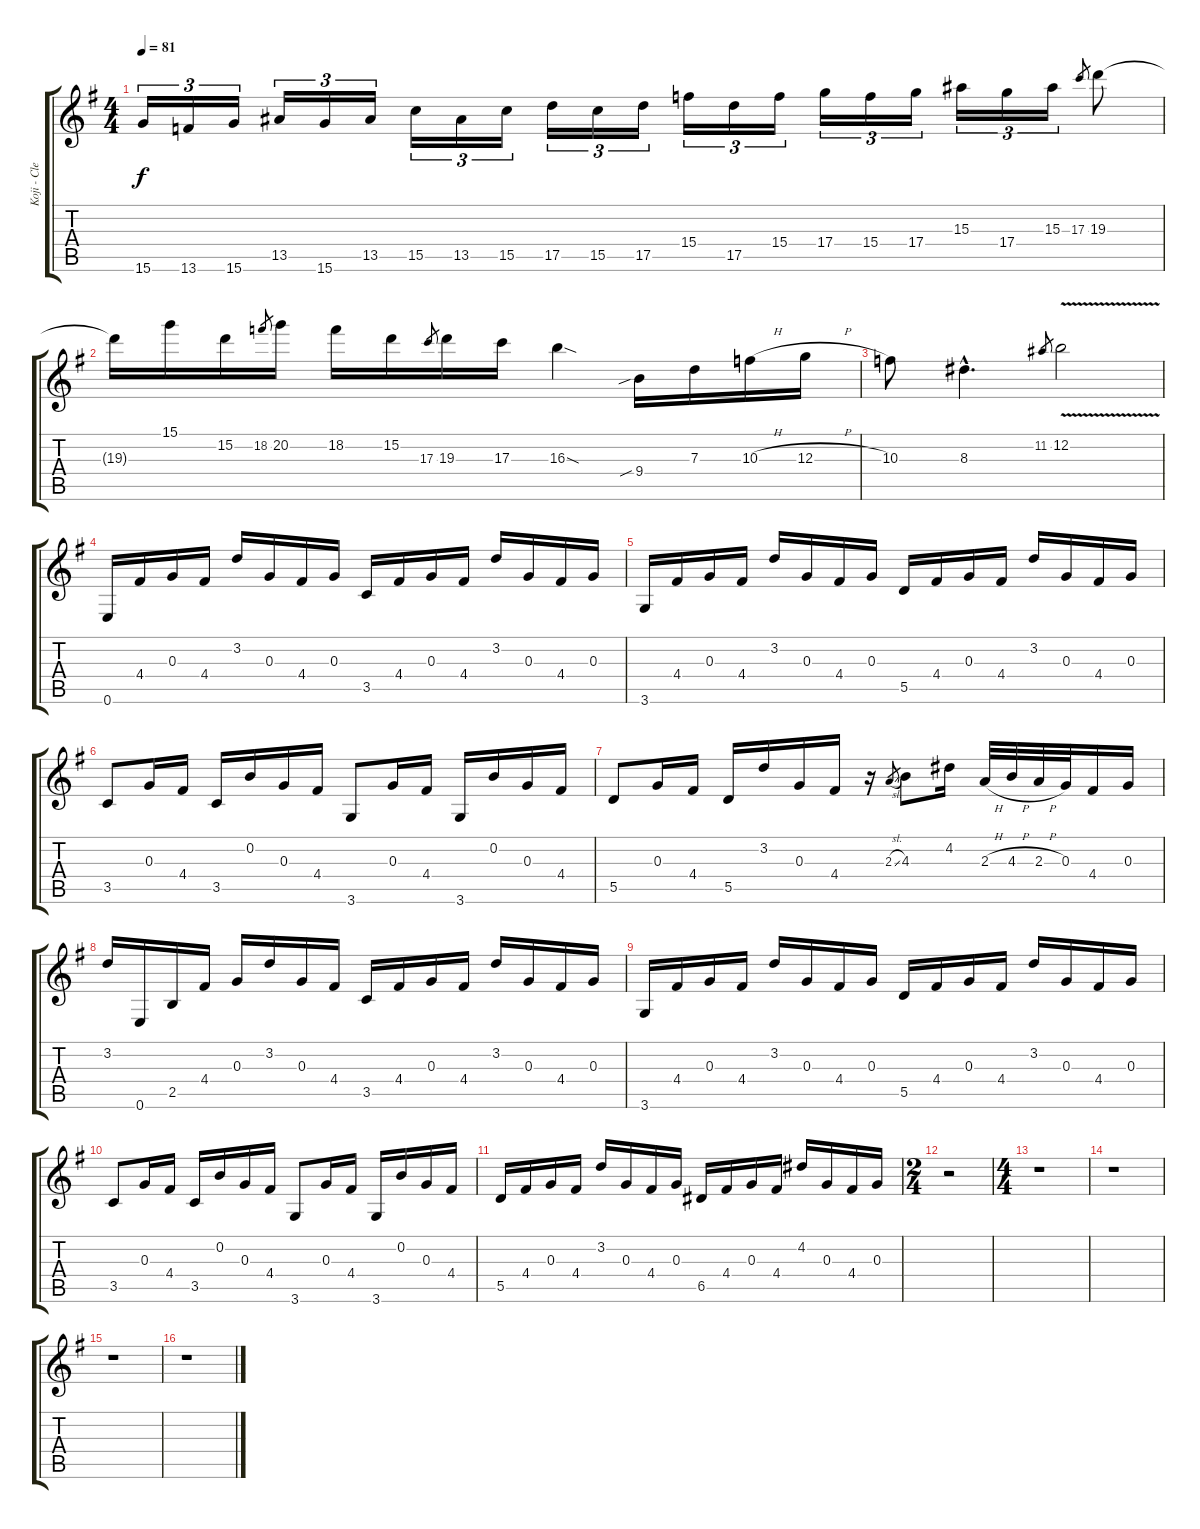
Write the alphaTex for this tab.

\track ("Koji - Clean Guitar/Solo" "Koji - Cle") {instrument electricguitarclean}
\staff {score tabs}
\tuning (E4 B3 G3 D3 A2 E2) {hide}
\ts (4 4)
\tempo 81
\clef g2
\ks g
15.6.16{tu (3 2) dy f} 13.6.16{tu (3 2)} 15.6.16{tu (3 2)} 13.5.16{tu (3 2)} 15.6.16{tu (3 2)} 13.5.16{tu (3 2)} 15.5.16{tu (3 2)} 13.5.16{tu (3 2)} 15.5.16{tu (3 2)} 17.5.16{tu (3 2)} 15.5.16{tu (3 2)} 17.5.16{tu (3 2)} 15.4.16{tu (3 2)} 17.5.16{tu (3 2)} 15.4.16{tu (3 2)} 17.4.16{tu (3 2)} 15.4.16{tu (3 2)} 17.4.16{tu (3 2)} 15.3.16{tu (3 2)} 17.4.16{tu (3 2)} 15.3.16{tu (3 2)} 17.3.8{gr} 19.3.8 |
19.3{t}.16 15.1.16 15.2.16 18.2.8{gr} 20.2.16 18.2.16 15.2.16 17.3.8{gr} 19.3.16 17.3.16 16.3{sod}.4 9.4{sib}.16 7.3.16 10.3{h}.16 12.3{h}.16 |
10.3.8 8.3{hac}.4{d} 11.2.8{gr} 12.2{v}.2 |
0.6.16{instrument electricguitarclean} 4.4.16 0.3.16 4.4.16 3.2.16 0.3.16 4.4.16 0.3.16 3.5.16 4.4.16 0.3.16 4.4.16 3.2.16 0.3.16 4.4.16 0.3.16 |
3.6.16 4.4.16 0.3.16 4.4.16 3.2.16 0.3.16 4.4.16 0.3.16 5.5.16 4.4.16 0.3.16 4.4.16 3.2.16 0.3.16 4.4.16 0.3.16 |
3.5.8 0.3.16 4.4.16 3.5.16 0.2.16 0.3.16 4.4.16 3.6.8 0.3.16 4.4.16 3.6.16 0.2.16 0.3.16 4.4.16 |
5.5.8 0.3.16 4.4.16 5.5.16 3.2.16 0.3.16 4.4.16 r.16 2.3{sl}.8{gr} 4.3.8 4.2.16 2.3{h}.32 4.3{h}.32 2.3{h}.32 0.3.32 4.4.16 0.3.16 |
3.2.16 0.6.16 2.5.16 4.4.16 0.3.16 3.2.16 0.3.16 4.4.16 3.5.16 4.4.16 0.3.16 4.4.16 3.2.16 0.3.16 4.4.16 0.3.16 |
3.6.16 4.4.16 0.3.16 4.4.16 3.2.16 0.3.16 4.4.16 0.3.16 5.5.16 4.4.16 0.3.16 4.4.16 3.2.16 0.3.16 4.4.16 0.3.16 |
3.5.8 0.3.16 4.4.16 3.5.16 0.2.16 0.3.16 4.4.16 3.6.8 0.3.16 4.4.16 3.6.16 0.2.16 0.3.16 4.4.16 |
5.5.16 4.4.16 0.3.16 4.4.16 3.2.16 0.3.16 4.4.16 0.3.16 6.5.16 4.4.16 0.3.16 4.4.16 4.2.16 0.3.16 4.4.16 0.3.16 |
\ts (2 4)
r.2 |
\ts (4 4)
r.1 |
r.1 |
r.1 |
r.1
